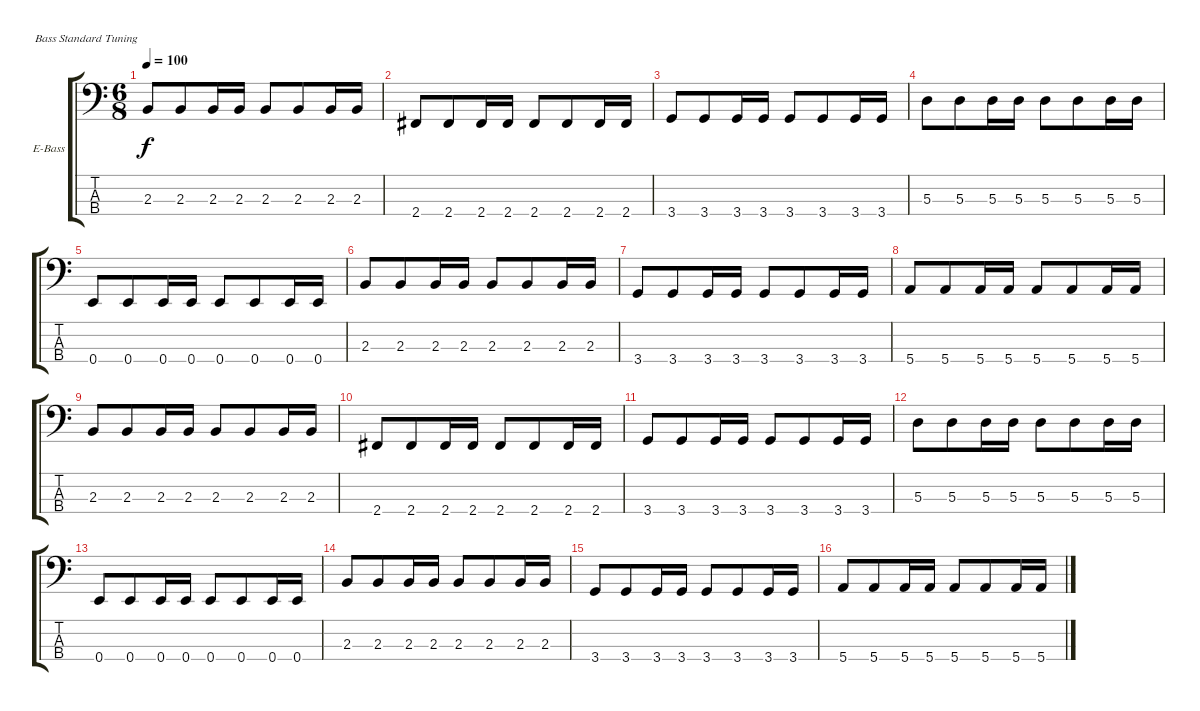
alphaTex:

\defaultSystemsLayout 4
\bracketExtendMode groupsimilarinstruments
\firstSystemTrackNameOrientation horizontal
\otherSystemsTrackNameOrientation horizontal
\track ("Peter Baltes" "E-Bass") {instrument electricbassfinger}
\staff {score tabs}
\tuning (G2 D2 A1 E1)
\ts (6 8)
\tempo 100
\clef f4
\ks c
2.3.8{dy f} 2.3.8 2.3.16 2.3.16 2.3.8 2.3.8 2.3.16 2.3.16 |
2.4.8 2.4.8 2.4.16 2.4.16 2.4.8 2.4.8 2.4.16 2.4.16 |
3.4.8 3.4.8 3.4.16 3.4.16 3.4.8 3.4.8 3.4.16 3.4.16 |
5.3.8 5.3.8 5.3.16 5.3.16 5.3.8 5.3.8 5.3.16 5.3.16 |
0.4.8 0.4.8 0.4.16 0.4.16 0.4.8 0.4.8 0.4.16 0.4.16 |
2.3.8 2.3.8 2.3.16 2.3.16 2.3.8 2.3.8 2.3.16 2.3.16 |
3.4.8 3.4.8 3.4.16 3.4.16 3.4.8 3.4.8 3.4.16 3.4.16 |
5.4.8 5.4.8 5.4.16 5.4.16 5.4.8 5.4.8 5.4.16 5.4.16 |
2.3.8 2.3.8 2.3.16 2.3.16 2.3.8 2.3.8 2.3.16 2.3.16 |
2.4.8 2.4.8 2.4.16 2.4.16 2.4.8 2.4.8 2.4.16 2.4.16 |
3.4.8 3.4.8 3.4.16 3.4.16 3.4.8 3.4.8 3.4.16 3.4.16 |
5.3.8 5.3.8 5.3.16 5.3.16 5.3.8 5.3.8 5.3.16 5.3.16 |
0.4.8 0.4.8 0.4.16 0.4.16 0.4.8 0.4.8 0.4.16 0.4.16 |
2.3.8 2.3.8 2.3.16 2.3.16 2.3.8 2.3.8 2.3.16 2.3.16 |
3.4.8 3.4.8 3.4.16 3.4.16 3.4.8 3.4.8 3.4.16 3.4.16 |
5.4.8 5.4.8 5.4.16 5.4.16 5.4.8 5.4.8 5.4.16 5.4.16
